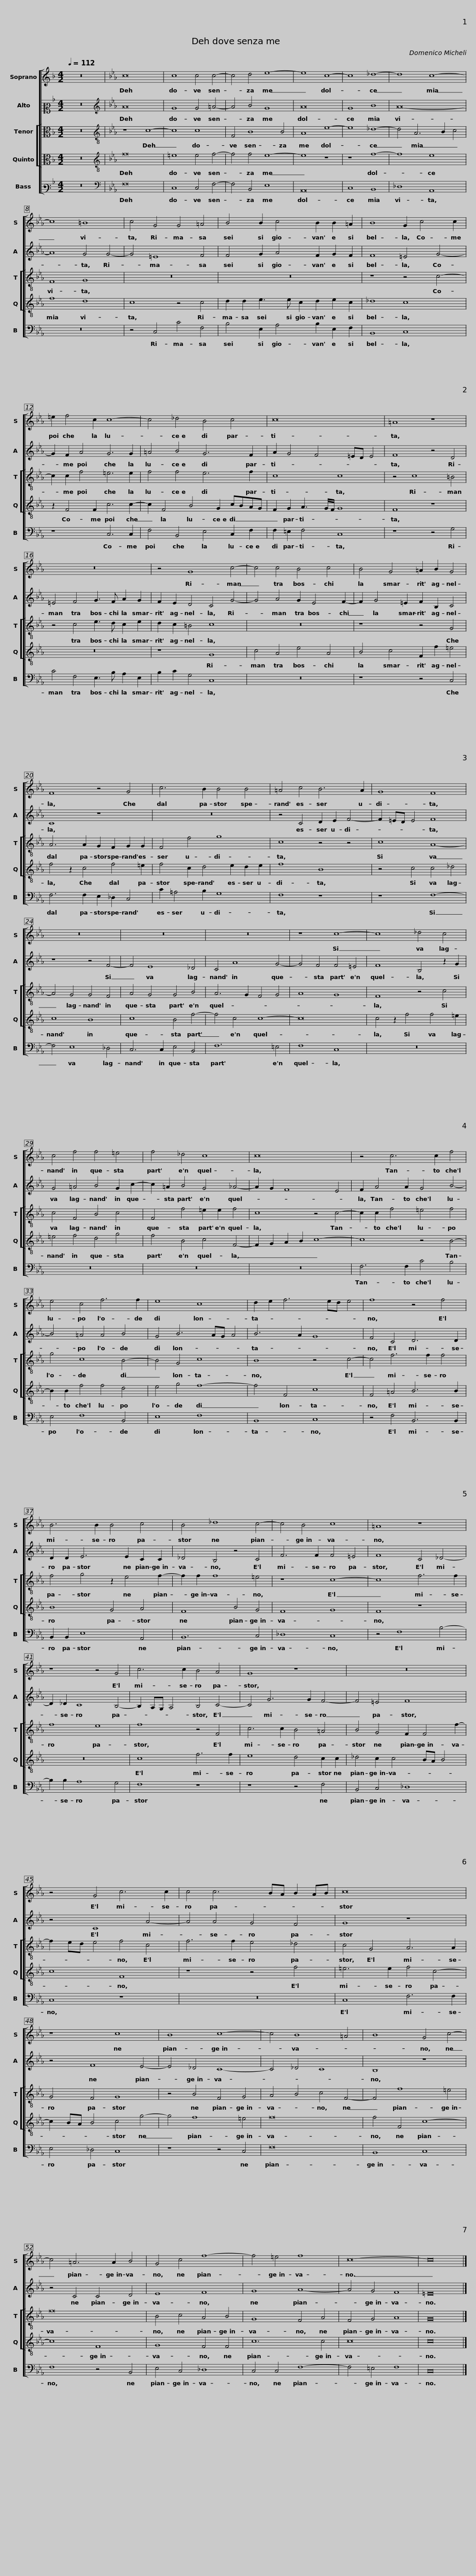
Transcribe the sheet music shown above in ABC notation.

X:1
%%score [ 1 2 [ 3 4 ] 5 ]
L:1/8
Q:1/4=112
M:4/2
I:linebreak $
K:F
V:1 treble
V:2 alto2
V:3 alto
V:4 alto
V:5 bass3
V:1
 z16 |[K:Eb] c16 | c8 c4 c4- | c4 d4 e8- |$ e8 c8- | %5
 c8 _d8- | d8 c8- | c8 =B8 |$ c4 G4 G4 =A4 | B4 B2 c4 B2 B2 =A2 | %10
 B8 G2 c4 c2 | =e2 f4 c2 c8- |$ c4 _d4 B4 c4 | c16 | =A8 z8 |$ %15
 z16 | z4 G8 c4- | c4 c4 B4 c4 | B4 G4 =A2 B2 G4 |$ F8 z4 G4 | %20
 c6 B2 B4 B4 | =A4 c4 B6 A2 |$ G8 F8 | z16 | z16 | %25
 z16 |$ z8 c8- | c8 _d4 c4 | c4 f4 f4 =e4 | f4 _d4 c8 |$ %30
 c16 | z4 c6 c2 f4 | e4 c4 f6 f2 | e8 c8 |$ d2 e2 f6 ed e4 | %35
 f8 z4 f4 | B6 B2 B4 c4 |$ B4 _d8 c4- | c4 B4 c8 | =A8 z8 | %40
 z8 z4 G4 |$ c6 c2 B4 A4 | G8 z8 | z16 |$ z4 G4 c6 c2 | %45
 c4 c6 BA B2 AB | c16 |$ z8 c8 | B8 c8- | c4 B8 =A4 | %50
 B8 G4 c4- |$ c4 =A6 A2 B4 | G4 c4 f8- | f4 =e4 f8 | c16- |$ %55
 c16 |] %56
V:2
 z16 |[K:Eb][K:treble] A16 | G8 G4 =A4- | A4 B4 G8 |$ A16 | %5
 G8 B8 | A16- | A8 G4 G4- |$ G4 =E8 F4 | F4 G2 A4 F2 G2 F2 | %10
 F8 =E4 G4- | G2 F2 A4 G6 G2 |$ =A4 B4 G6 F2 | A2 G4 F4 =ED E4 | F8 z4 D4 |$ %15
 =E4 F4 G3 F A2 G2 | F2 E2 D4 C4 G4- | G4 A4 G2 E4 F2- | F2 G4 =E2 F2 B,2 C4 |$ C8 z8 | %20
 z16 | z4 C4 D2 E2 F4- |$ F2 =ED E4 F8 | z8 z4 F4- | F4 E8 _D4 | %25
 C4 A8 G4- |$ G4 F4 F4 =E4 | F8 B,4 z2 G2 | G4 =A4 B4 G2 c2- | c2 =A2 B4 G4 _A4- |$ %30
 A2 G2 F8 E4 | F2 A4 A2 G4 B4- | B4 =A4 A4 B4 | G4 B6 AG A4 |$ B6 A2 G8 | %35
 F4 C4 D6 D2 | D2 D2 E6 E2 C2 C2 |$ _D4 B,4 z4 C4 | F6 F2 F4 =E4 | F8 C4 _D4- | %40
 D2 _D2 C8 B,4- |$ B,2 A,G, A,4 B,4 C4- | C4 G6 G2 F4- | F4 =E4 F8 |$ z4 C8 A4- | %45
 A4 A4 G4 F4 | G8 z8 |$ z4 F8 E4- | E4 _D4 C8- | C4 _D4 C8 | %50
 B,8 z8 |$ z4 C4 C4 D4 | E8 F8 | G8 A8- | A4 G4 F8 |$ %55
 =E16 |] %56
V:3
 z16 |[K:Eb][K:treble-8] z8 c8- | c8 c8 | F4 B8 B4 |$ A8 e8- | %5
 e8 _d8- | d4 A6 B2 c4 | F8 G8 |$ z16 | z16 | %10
 z8 z4 c4- | c2 c2 f4 =e6 e2 |$ f4 f4 e6 f2 | c8 c8 | z4 c8 =B4 |$ %15
 z4 c4 e3 d c2 e2 | d2 c2 =B4 c8 | z16 | z8 z4 G4 |$ A6 A2 G2 F2 G2 G2 | %20
 F4 f4 g8 | c8 z4 z4 |$ c8 A8- | A4 G4 G4 F4 | A4 G4 G4 B4 | %25
 A6 G2 F4 G4 |$ A8 G8 | F8 z4 c4 | c4 F4 B4 c4 | F4 f4 =e2 e2 f4 |$ %30
 c8 z4 c4- | c2 c2 f4 =e4 f4 | g4 c8 B4- | B4 G4 c8 |$ B8 z4 c4- | %35
 c4 f6 f2 f4 | f4 g4 z2 e4 f2- |$ f2 f2 f8 =e4 | z8 c8- | c8 f6 f2 | %40
 f8 e8 |$ f8 z4 F4 | c6 c2 B4 =A4 | B4 G4 F2 F4 f2- |$ f2 ed e4 f4 c4 | %45
 f6 f2 e4 _d4 | c4 G4 A6 A2 |$ G4 F4 G8 | z4 B4 F4 G4 | A4 B4 c4 F4- | %50
 F4 f8 =e4 |$ f16 | B4 c4 A4 B4 | G8 F4 A4 | F4 G4 A8 |$ %55
 G16 |] %56
V:4
 z16 |[K:Eb][K:treble-8] f16 | =e8 e4 f4- | f4 f4 e8- |$ e8 z8 | %5
 z8 f8- | f8 e8 | f8 d8 |$ c8 z4 c4 | d2 d2 e3 e c2 d2 e2 c2 | %10
 _d8 c8 | z2 F4 F2 c6 c2- |$ c2 F4 B4 G2 cBAG | F2 G2 A3 G/F/ G8 | F8 z8 |$ %15
 z16 | z8 G8 | c4 A4 e4 A4 | B4 c4 F2 f2 =e4 |$ f4 z2 c4 f4 =e2 | %20
 f4 c2 d4 e2 d2 e2 | f8 B8 |$ z4 c4 c4 _d4 | c8 B8 | c8 B4 f4- | %25
 f4 c4 c8- |$ c16 | c4 z2 f4 f4 =e2 | =e4 f4 d4 g4 | f4 B4 c4 F4- |$ %30
 F2 G2 A2 B2 c8- | c8 z4 B4- | B2 B2 f4 f4 d4 | e4 g4 f8- |$ f4 F4 c8 | %35
 F4 =A4 B6 B2 | B8 G4 A4 |$ F8 B4 G4 | F8 G8 | F8 z8 | %40
 z16 |$ c8 f6 f2 | e8 d4 c2 c2 | _d4 c2 c4 BA B4 |$ c8 F8 | %45
 z8 z4 f4 | =e6 e2 f4 c4- |$ c2 BA B4 c4 g4- | g4 f8 =e4 | f16 | %50
 f4 F4 c8- |$ c8 F8 | G8 F4 F4 | c12 c4 | c16 |$ %55
 c16 |] %56
V:5
 z16 |[K:Eb][K:bass] F,16 | C,8 C,4 F,4- | F,4 B,,4 E,8 |$ A,,16 | %5
 C,8 B,,8 | _D,8 A,,8 | z16 |$ z4 C,4 C4 F,4 | B,4 E,2 A,4 B,2 E,2 F,2 | %10
 B,,8 C,8 | z8 C,6 C,2 |$ F,4 B,,4 E,4 C,2 F,2 | F,2 =E,2 F,4 C,8 | z8 z4 G,4 |$ %15
 C4 F,4 E,3 B, A,2 E,2 | B,2 C2 G,4 C,8 | z16 | z8 z4 C,4 |$ F,6 F,2 E,2 _D,2 C,4 | %20
 C2 =A,4 B,2 G,8 | F,8 z8 |$ z8 F,8- | F,4 E,8 _D,4 | C,6 C,2 E,4 B,,4 | %25
 F,12 =E,4 |$ F,8 C,8 | z16 | z16 | z16 |$ %30
 z16 | F,6 F,2 C4 B,4 | E,4 F,8 B,,4 | E,8 F,8 |$ B,,8 C,8 | %35
 z4 F,4 B,,6 B,,2 | B,,2 B,,2 E,8 A,,4 |$ B,,12 C,4 | _D,8 C,8 | z4 F,8 B,4- | %40
 B,2 B,2 A,8 G,4 |$ F,8 z8 | z8 z4 F,4 | B,,4 C,4 _D,8 |$ C,8 z8 | %45
 z16 | C,8 F,6 F,2 |$ E,4 _D,4 C,8 | z8 z4 C,4 | F,16 | %50
 B,,8 C,8 |$ F,8 z4 B,,4 | E,4 C,4 _D,8 | C,4 C,4 F,8- | F,4 =E,4 F,8 |$ %55
 C,16 |] %56
